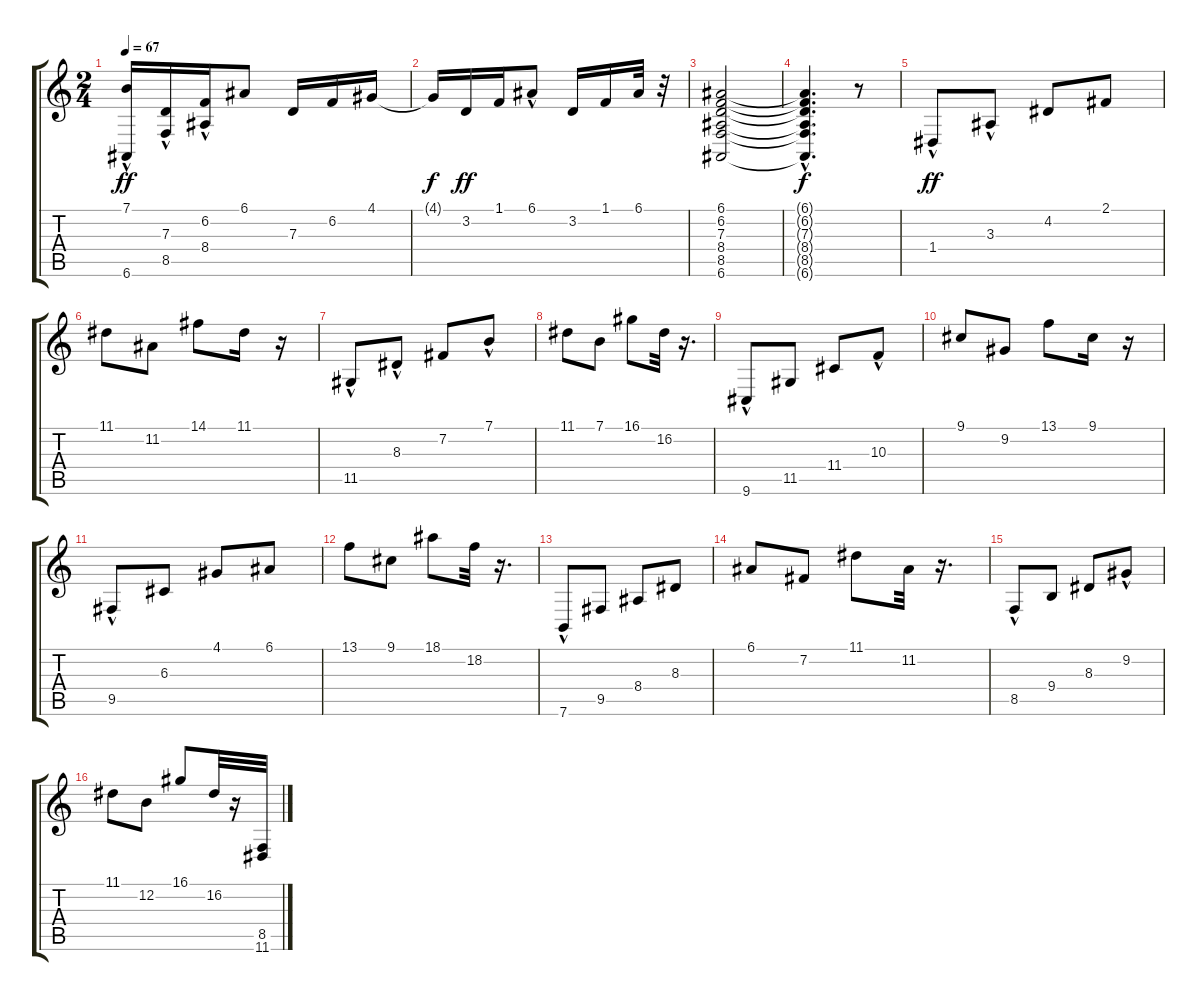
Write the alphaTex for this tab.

\track "" {instrument electricpiano1}
\staff {score tabs}
\tuning (E4 B3 G3 D3 A2 E2) {hide}
\ts (2 4)
\tempo 67
\clef g2
\ks c
(7.1{hac} 6.6{hac}).16{dy ff} (7.3 8.5{hac}).16 (6.2 8.4{hac}).16 6.1.8 7.3.16 6.2.16 4.1.16 |
4.1{t}.16{dy f} 3.2.16{dy ff} 1.1.16 6.1{hac}.8 3.2.16 1.1.16 6.1.32 r.32 |
(6.1 6.2 7.3 8.4 8.5 6.6).2 |
(6.1{hac t} 6.2{hac t} 7.3{hac t} 8.4{hac t} 8.5{hac t} 6.6{hac t}).4{d dy f} r.8 |
1.4{hac}.8{dy ff} 3.3{hac}.8 4.2.8 2.1.8 |
11.1.8 11.2.8 14.1.8 11.1.16 r.16 |
11.5{hac}.8 8.3{hac}.8 7.2.8 7.1{hac}.8 |
11.1.8 7.1.8 16.1.8 16.2.32 r.16{d} |
9.6{hac}.8 11.5.8 11.4.8 10.3{hac}.8 |
9.1.8 9.2.8 13.1.8 9.1.16 r.16 |
9.5{hac}.8 6.3.8 4.1.8 6.1.8 |
13.1.8 9.1.8 18.1.8 18.2.32 r.16{d} |
7.6{hac}.8 9.5.8 8.4.8 8.3.8 |
6.1.8 7.2.8 11.1.8 11.2.32 r.16{d} |
8.5{hac}.8 9.4.8 8.3.8 9.2{hac}.8 |
11.1.8 12.2.8 16.1.8 16.2.32 r.16 (8.5 11.6).32
